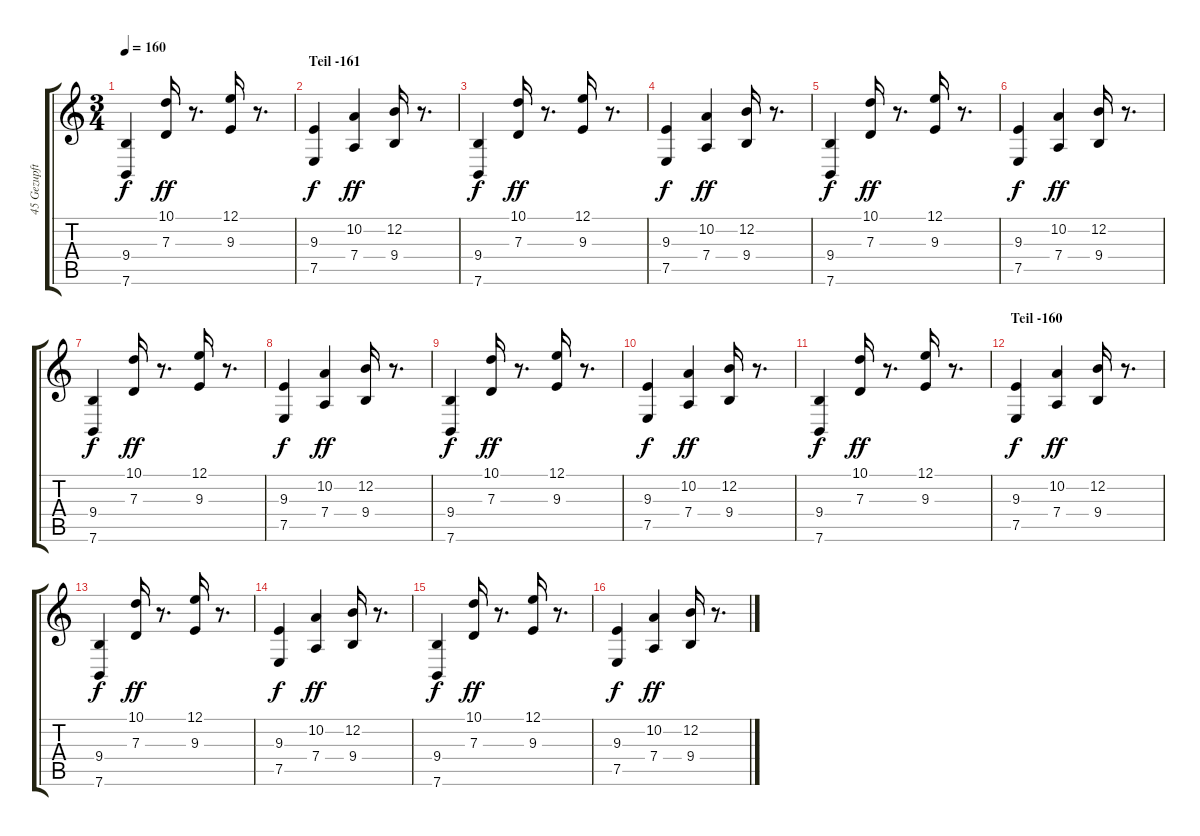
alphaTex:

\track ("45 Gezupfte Strings" "45 Gezupft") {instrument pizzicatostrings}
\staff {score tabs}
\tuning (E4 B3 G3 D3 A2 E2) {hide}
\ts (3 4)
\tempo 160
\clef g2
\ks c
(9.4 7.6).4{dy f} (10.1 7.3).16{dy ff} r.8{d} (12.1 9.3).16 r.8{d} |
\section ("" "Teil -161")
(9.3 7.5).4{dy f} (10.2 7.4).4{dy ff} (12.2 9.4).16 r.8{d} |
(9.4 7.6).4{dy f} (10.1 7.3).16{dy ff} r.8{d} (12.1 9.3).16 r.8{d} |
(9.3 7.5).4{dy f} (10.2 7.4).4{dy ff} (12.2 9.4).16 r.8{d} |
(9.4 7.6).4{dy f} (10.1 7.3).16{dy ff} r.8{d} (12.1 9.3).16 r.8{d} |
(9.3 7.5).4{dy f} (10.2 7.4).4{dy ff} (12.2 9.4).16 r.8{d} |
(9.4 7.6).4{dy f} (10.1 7.3).16{dy ff} r.8{d} (12.1 9.3).16 r.8{d} |
(9.3 7.5).4{dy f} (10.2 7.4).4{dy ff} (12.2 9.4).16 r.8{d} |
(9.4 7.6).4{dy f} (10.1 7.3).16{dy ff} r.8{d} (12.1 9.3).16 r.8{d} |
(9.3 7.5).4{dy f} (10.2 7.4).4{dy ff} (12.2 9.4).16 r.8{d} |
(9.4 7.6).4{dy f} (10.1 7.3).16{dy ff} r.8{d} (12.1 9.3).16 r.8{d} |
\section ("" "Teil -160")
(9.3 7.5).4{dy f} (10.2 7.4).4{dy ff} (12.2 9.4).16 r.8{d} |
(9.4 7.6).4{dy f} (10.1 7.3).16{dy ff} r.8{d} (12.1 9.3).16 r.8{d} |
(9.3 7.5).4{dy f} (10.2 7.4).4{dy ff} (12.2 9.4).16 r.8{d} |
(9.4 7.6).4{dy f} (10.1 7.3).16{dy ff} r.8{d} (12.1 9.3).16 r.8{d} |
(9.3 7.5).4{dy f} (10.2 7.4).4{dy ff} (12.2 9.4).16 r.8{d}
